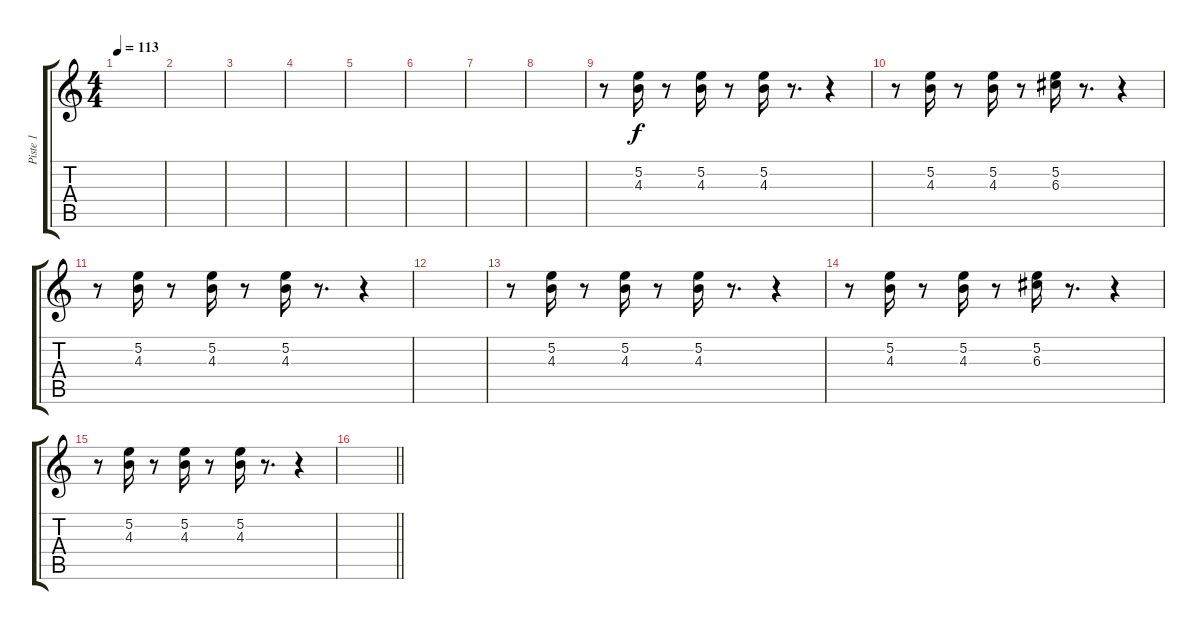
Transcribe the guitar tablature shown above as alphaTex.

\track ("Piste 1" "Piste 1") {instrument acousticguitarsteel}
\staff {score tabs}
\tuning (E4 B3 G3 D3 A2 E2) {hide}
\ts (4 4)
\tempo 113
\clef g2
\ks c
|
|
|
|
|
|
|
|
r.8 (5.2 4.3).16 r.8 (5.2 4.3).16 r.8 (5.2 4.3).16 r.8{d} r.4 |
r.8 (5.2 4.3).16 r.8 (5.2 4.3).16 r.8 (5.2 6.3).16 r.8{d} r.4 |
r.8 (5.2 4.3).16 r.8 (5.2 4.3).16 r.8 (5.2 4.3).16 r.8{d} r.4 |
|
r.8 (5.2 4.3).16 r.8 (5.2 4.3).16 r.8 (5.2 4.3).16 r.8{d} r.4 |
r.8 (5.2 4.3).16 r.8 (5.2 4.3).16 r.8 (5.2 6.3).16 r.8{d} r.4 |
r.8 (5.2 4.3).16 r.8 (5.2 4.3).16 r.8 (5.2 4.3).16 r.8{d} r.4 |
\barLineRight lightlight
